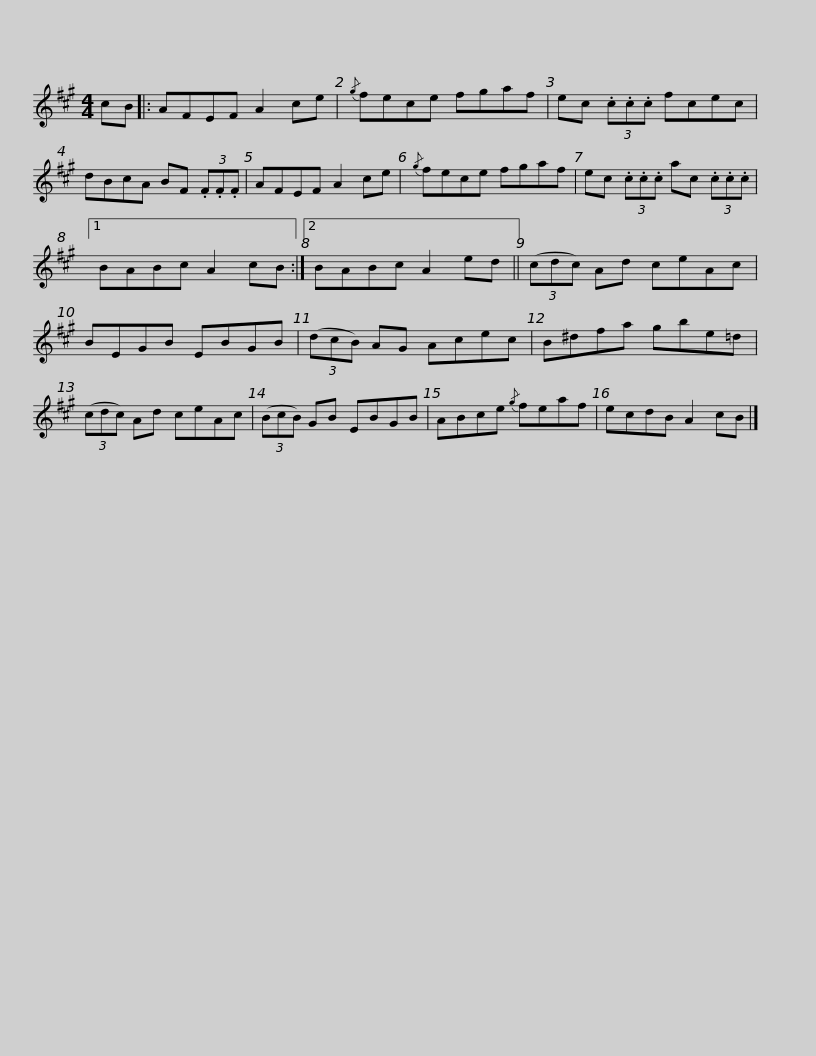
X:1
L:1/8
M:4/4
I:linebreak $
K:A
V:1 treble
V:1
 cB |: AFEF A2 ce |{/g} fece fgaf | ec (3.c.c.c fcec | dBcA BF (3.F.F.F | %5
 AFEF A2 ce |${/g} fece fgaf | ec (3.c.c.c ac (3.c.c.c |1 BABc A2 cB :|2 BABc A2 ed || %10
 (3(cdc) Ad ceAc |$ BEGB EBGB | (3(dcB) AG Acec | B^dfa gbe=d | (3(cdc) Ad ceAc | %15
 (3(BcB) GB EBGB |$ ABce{/g} feaf | ecdB A2 cB |] %18
